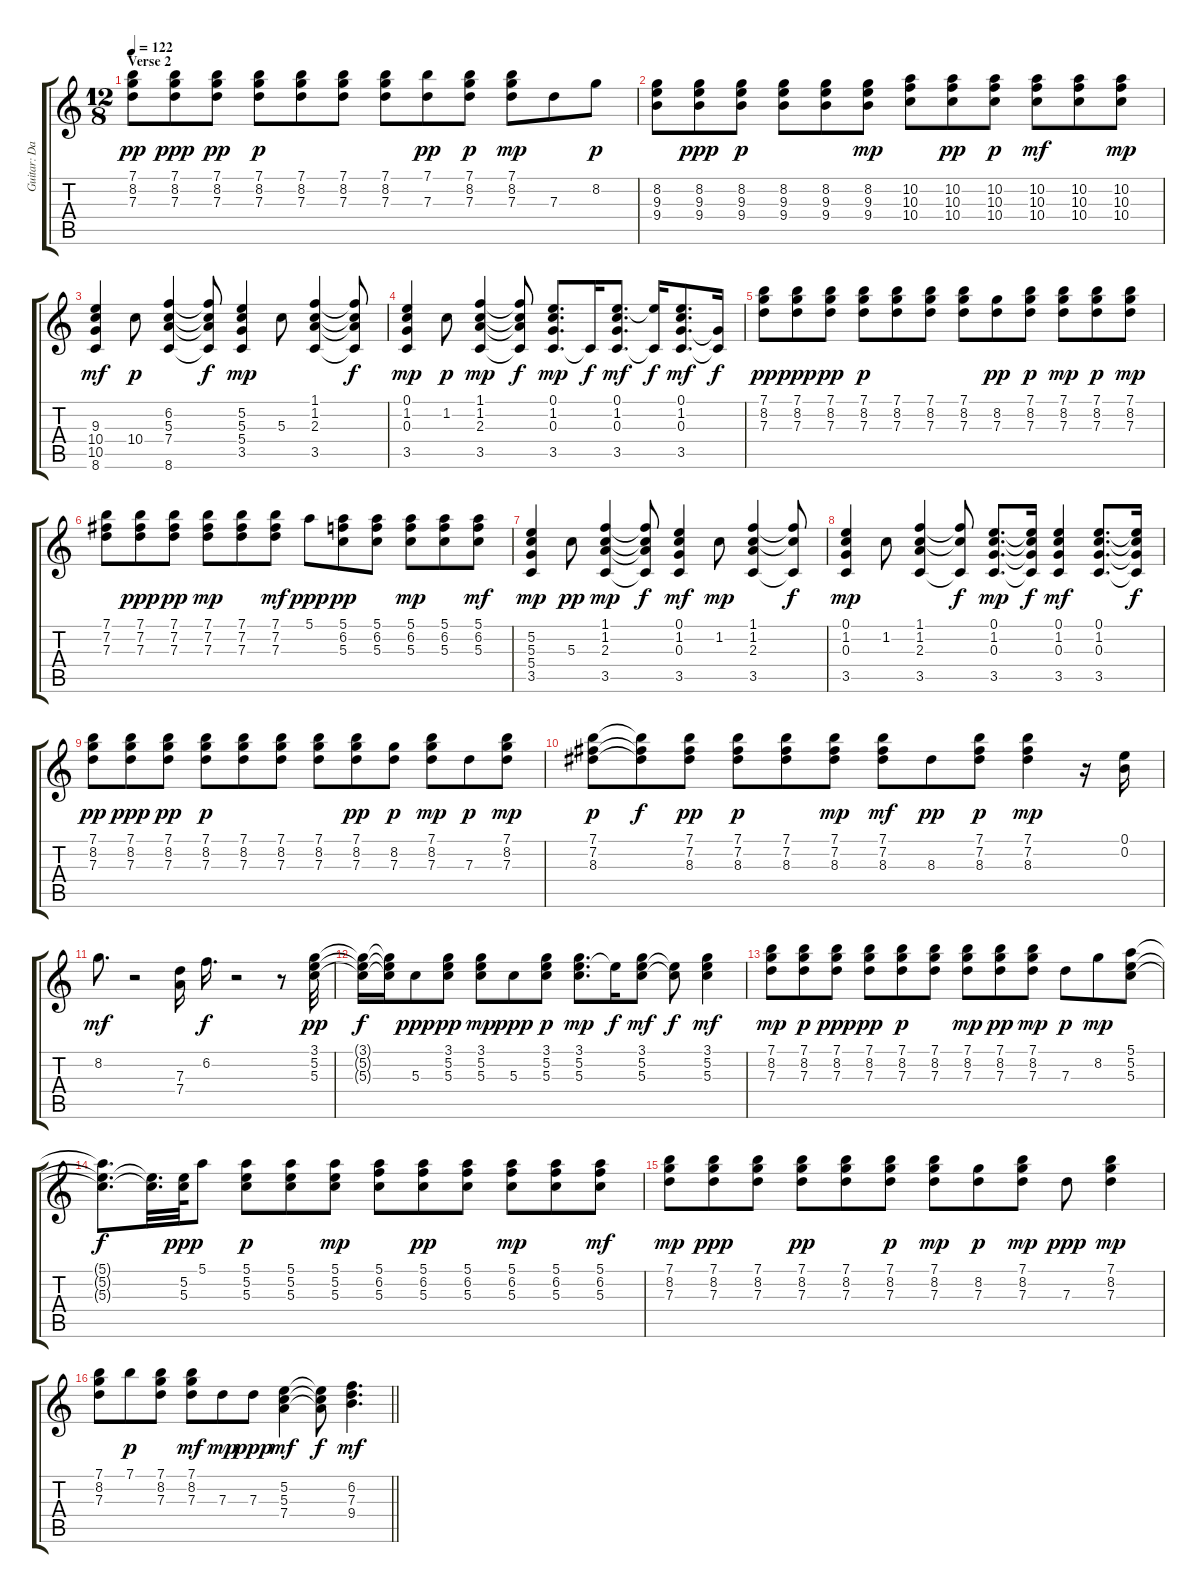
\track ("Guitar: Davey Johnstone" "Guitar: Da") {instrument acousticguitarnylon}
\staff {score tabs}
\tuning (E4 B3 G3 D3 A2 E2) {hide}
\ts (12 8)
\section ("" "Verse 2")
\tempo 122
\clef g2
\ks c
(7.1 8.2 7.3).8{dy pp} (7.1 8.2 7.3).8{dy ppp} (7.1 8.2 7.3).8{dy pp} (7.1 8.2 7.3).8{dy p} (7.1 8.2 7.3).8 (7.1 8.2 7.3).8 (7.1 8.2 7.3).8 (7.1 7.3).8{dy pp} (7.1 8.2 7.3).8{dy p} (7.1 8.2 7.3).8{dy mp} 7.3.8 8.2.8{dy p} |
(8.2 9.3 9.4).8 (8.2 9.3 9.4).8{dy ppp} (8.2 9.3 9.4).8{dy p} (8.2 9.3 9.4).8 (8.2 9.3 9.4).8 (8.2 9.3 9.4).8{dy mp} (10.2 10.3 10.4).8 (10.2 10.3 10.4).8{dy pp} (10.2 10.3 10.4).8{dy p} (10.2 10.3 10.4).8{dy mf} (10.2 10.3 10.4).8 (10.2 10.3 10.4).8{dy mp} |
(9.3 10.4 10.5 8.6).4{dy mf} 10.4.8{dy p} (6.2 5.3 7.4 8.6).4 (6.2{t} 5.3{t} 7.4{t} 8.6{t}).8{dy f} (5.2 5.3 5.4 3.5).4{dy mp} 5.3.8 (1.1 1.2 2.3 3.5).4 (1.1{t} 1.2{t} 2.3{t} 3.5{t}).8{dy f} |
(0.1 1.2 0.3 3.5).4{dy mp} 1.2.8{dy p} (1.1 1.2 2.3 3.5).4{dy mp} (1.1{t} 1.2{t} 2.3{t} 3.5{t}).8{dy f} (0.1 1.2 0.3 3.5).8{d dy mp} 3.5{t}.16{dy f} (0.1 1.2 0.3 3.5).8{d dy mf} (0.1{t} 3.5{t}).16{dy f} (0.1 1.2 0.3 3.5).8{d dy mf} (0.3{t} 3.5{t}).16{dy f} |
(7.1 8.2 7.3).8{dy pp} (7.1 8.2 7.3).8{dy ppp} (7.1 8.2 7.3).8{dy pp} (7.1 8.2 7.3).8{dy p} (7.1 8.2 7.3).8 (7.1 8.2 7.3).8 (7.1 8.2 7.3).8 (8.2 7.3).8{dy pp} (7.1 8.2 7.3).8{dy p} (7.1 8.2 7.3).8{dy mp} (7.1 8.2 7.3).8{dy p} (7.1 8.2 7.3).8{dy mp} |
(7.1 7.2 7.3).8 (7.1 7.2 7.3).8{dy ppp} (7.1 7.2 7.3).8{dy pp} (7.1 7.2 7.3).8{dy mp} (7.1 7.2 7.3).8 (7.1 7.2 7.3).8{dy mf} 5.1.8{dy ppp} (5.1 6.2 5.3).8{dy pp} (5.1 6.2 5.3).8 (5.1 6.2 5.3).8{dy mp} (5.1 6.2 5.3).8 (5.1 6.2 5.3).8{dy mf} |
(5.2 5.3 5.4 3.5).4{dy mp} 5.3.8{dy pp} (1.1 1.2 2.3 3.5).4{dy mp} (1.1{t} 1.2{t} 2.3{t} 3.5{t}).8{dy f} (0.1 1.2 0.3 3.5).4{dy mf} 1.2.8{dy mp} (1.1 1.2 2.3 3.5).4 (1.1{t} 1.2{t} 3.5{t}).8{dy f} |
(0.1 1.2 0.3 3.5).4{dy mp} 1.2.8 (1.1 1.2 2.3 3.5).4 (1.1{t} 1.2{t} 3.5{t}).8{dy f} (0.1 1.2 0.3 3.5).8{d dy mp} (0.1{t} 1.2{t} 0.3{t} 3.5{t}).16{dy f} (0.1 1.2 0.3 3.5).4{dy mf} (0.1 1.2 0.3 3.5).8{d} (0.1{t} 1.2{t} 0.3{t} 3.5{t}).16{dy f} |
(7.1 8.2 7.3).8{dy pp} (7.1 8.2 7.3).8{dy ppp} (7.1 8.2 7.3).8{dy pp} (7.1 8.2 7.3).8{dy p} (7.1 8.2 7.3).8 (7.1 8.2 7.3).8 (7.1 8.2 7.3).8 (7.1 8.2 7.3).8{dy pp} (8.2 7.3).8{dy p} (7.1 8.2 7.3).8{dy mp} 7.3.8{dy p} (7.1 8.2 7.3).8{dy mp} |
(7.1 7.2 8.3).8{dy p} (7.1{t} 7.2{t} 8.3{t}).8{dy f} (7.1 7.2 8.3).8{dy pp} (7.1 7.2 8.3).8{dy p} (7.1 7.2 8.3).8 (7.1 7.2 8.3).8{dy mp} (7.1 7.2 8.3).8{dy mf} 8.3.8{dy pp} (7.1 7.2 8.3).8{dy p} (7.1 7.2 8.3).4{dy mp} r.16 (0.1 0.2).16 |
8.2.8{d dy mf} r.2 (7.3 7.4).16 6.2.16{d dy f} r.2 r.8 (3.1 5.2 5.3).32{dy pp} |
(3.1{t} 5.2{t} 5.3{t}).16{dy f} (3.1{t} 5.2{t} 5.3{t}).16 5.3.8{dy ppp} (3.1 5.2 5.3).8{dy pp} (3.1 5.2 5.3).8{dy mp} 5.3.8{dy ppp} (3.1 5.2 5.3).8{dy p} (3.1 5.2 5.3).8{d dy mp} 5.2{t}.16{dy f} (3.1 5.2 5.3).8{dy mf} (5.2{t} 5.3{t}).8{dy f} (3.1 5.2 5.3).4{dy mf} |
(7.1 8.2 7.3).8{dy mp} (7.1 8.2 7.3).8{dy p} (7.1 8.2 7.3).8{dy ppp} (7.1 8.2 7.3).8{dy pp} (7.1 8.2 7.3).8{dy p} (7.1 8.2 7.3).8 (7.1 8.2 7.3).8{dy mp} (7.1 8.2 7.3).8{dy pp} (7.1 8.2 7.3).8{dy mp} 7.3.8{dy p} 8.2.8{dy mp} (5.1 5.2 5.3).8 |
(5.1{t} 5.2{t} 5.3{t}).8{d dy f} (5.2{t} 5.3{t}).32{d} (5.2 5.3).64{dy ppp} 5.1.8 (5.1 5.2 5.3).8{dy p} (5.1 5.2 5.3).8 (5.1 5.2 5.3).8{dy mp} (5.1 6.2 5.3).8 (5.1 6.2 5.3).8{dy pp} (5.1 6.2 5.3).8 (5.1 6.2 5.3).8{dy mp} (5.1 6.2 5.3).8 (5.1 6.2 5.3).8{dy mf} |
(7.1 8.2 7.3).8{dy mp} (7.1 8.2 7.3).8{dy ppp} (7.1 8.2 7.3).8 (7.1 8.2 7.3).8{dy pp} (7.1 8.2 7.3).8 (7.1 8.2 7.3).8{dy p} (7.1 8.2 7.3).8{dy mp} (8.2 7.3).8{dy p} (7.1 8.2 7.3).8{dy mp} 7.3.8{dy ppp} (7.1 8.2 7.3).4{dy mp} |
\barLineRight lightlight
(7.1 8.2 7.3).8 7.1.8{dy p} (7.1 8.2 7.3).8 (7.1 8.2 7.3).8{dy mf} 7.3.8{dy mp} 7.3.8{dy ppp} (5.2 5.3 7.4).4{dy mf} (5.2{t} 5.3{t} 7.4{t}).8{dy f} (6.2 7.3 9.4).4{d dy mf}
